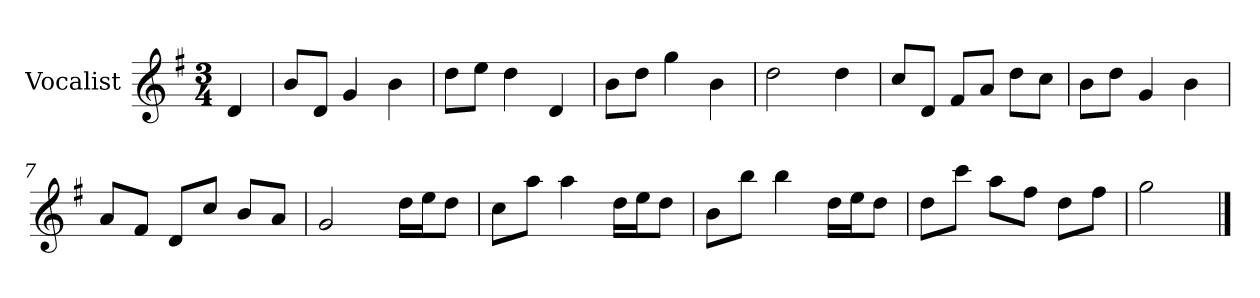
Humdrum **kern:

**kern
*part1
*staff1
*I"Vocalist
*k[f#]
*G:
*M3/4
=
4d
=1
8bL
8dJ
4g
4b
=2
8ddL
8eeJ
4dd
4d
=3
8bL
8ddJ
4gg
4b
=4
2dd
4dd
=5
8ccL
8dJ
8f#L
8aJ
8ddL
8ccJ
=6
8bL
8ddJ
4g
4b
=7
8aL
8f#J
8dL
8ccJ
8bL
8aJ
=8
2g
16ddLL
16eeJ
8ddJ
=9
8ccL
8aaJ
4aa
16ddLL
16eeJ
8ddJ
=10
8bL
8bbJ
4bb
16ddLL
16eeJ
8ddJ
=11
8ddL
8cccJ
8aaL
8ff#J
8ddL
8ff#J
=12
2gg
==
*-
